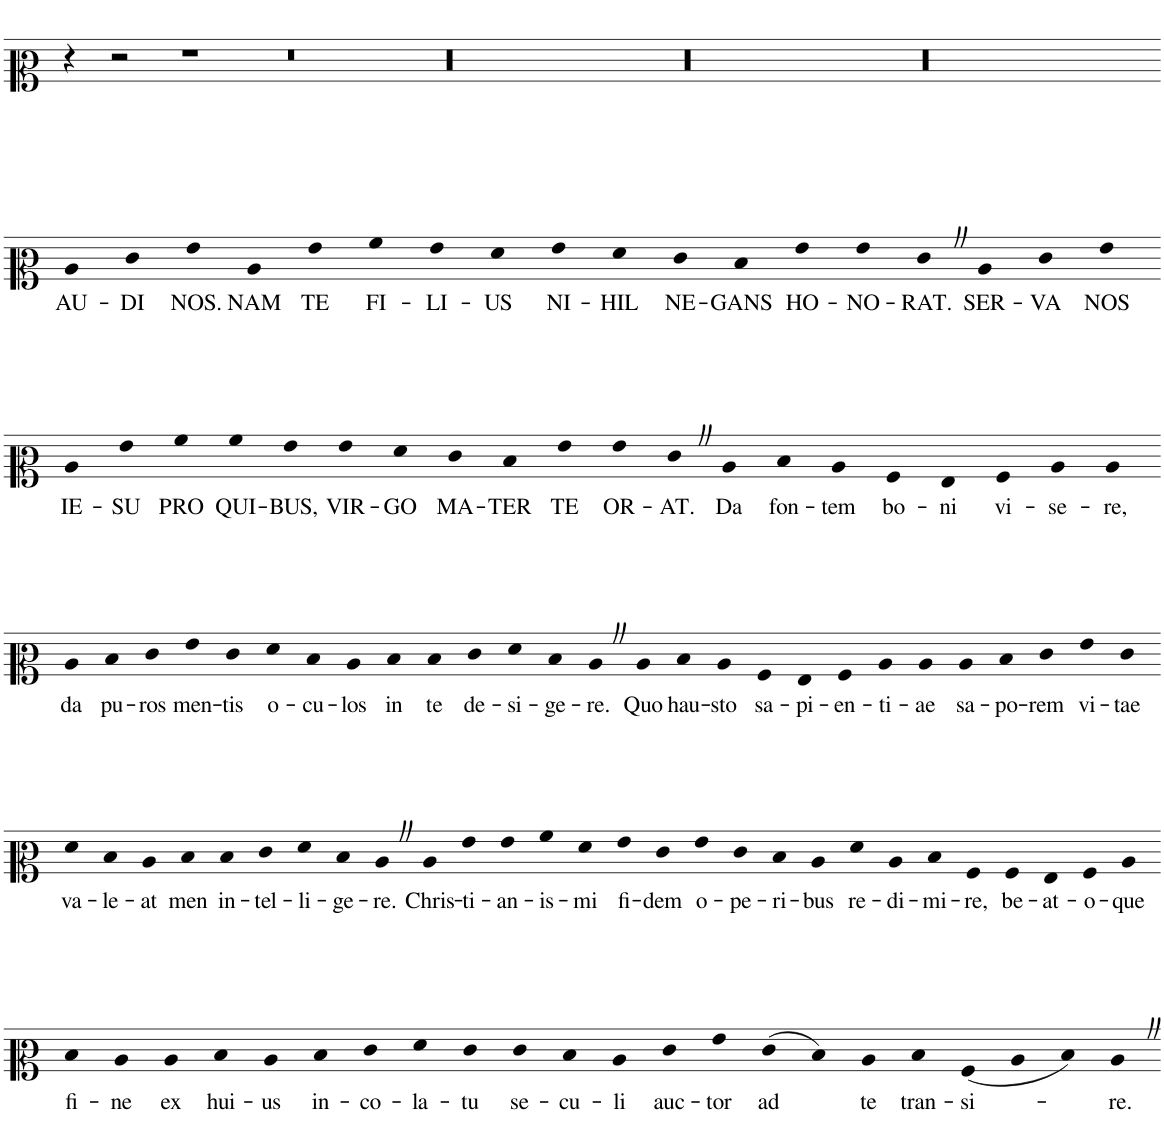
**kern	**text
*part1	*part1
*staff1	*staff1
*I"Piano	*
*I'Pno.	*
!!LO:PB:g=z
*clefC2	*
*k[]	*
*M63/4	*
=20	=20
4r	.
2r	.
1r	.
0r	.
00r	.
00r	.
00r	.
!!LO:LB:g=z
=21-	=21-
!	!LO:LY:b
4c	AU-
!	!LO:LY:b
4e	-DI
!	!LO:LY:b
4g	NOS.
!	!LO:LY:b
4c	NAM
!	!LO:LY:b
4g	TE
!	!LO:LY:b
4a	FI-
!	!LO:LY:b
4g	-LI-
!	!LO:LY:b
4f	-US
!	!LO:LY:b
4g	NI-
!	!LO:LY:b
4f	-HIL
!	!LO:LY:b
4e	NE-
!	!LO:LY:b
4d	-GANS
!	!LO:LY:b
4g	HO-
!	!LO:LY:b
4g	-NO-
!	!LO:LY:b
4eZ	-RAT.
!	!LO:LY:b
4c	SER-
!	!LO:LY:b
4e	-VA
!	!LO:LY:b
4g	NOS
!!LO:LB:g=z
=22-	=22-
!	!LO:LY:b
4c	IE-
!	!LO:LY:b
4g	-SU
!	!LO:LY:b
4a	PRO
!	!LO:LY:b
4a	QUI-
!	!LO:LY:b
4g	-BUS,
!	!LO:LY:b
4g	VIR-
!	!LO:LY:b
4f	-GO
!	!LO:LY:b
4e	MA-
!	!LO:LY:b
4d	-TER
!	!LO:LY:b
4g	TE
!	!LO:LY:b
4g	OR-
!	!LO:LY:b
4eZ	-AT.
!	!LO:LY:b
4c	Da
!	!LO:LY:b
4d	fon-
!	!LO:LY:b
4c	-tem
!	!LO:LY:b
4A	bo-
!	!LO:LY:b
4G	-ni
!	!LO:LY:b
4A	vi-
!	!LO:LY:b
4c	-se-
!	!LO:LY:b
4c	-re,
!!LO:LB:g=z
=23-	=23-
!	!LO:LY:b
4c	da
!	!LO:LY:b
4d	pu-
!	!LO:LY:b
4e	-ros
!	!LO:LY:b
4g	men-
!	!LO:LY:b
4e	-tis
!	!LO:LY:b
4f	o-
!	!LO:LY:b
4d	-cu-
!	!LO:LY:b
4c	-los
!	!LO:LY:b
4d	in
!	!LO:LY:b
4d	te
!	!LO:LY:b
4e	de-
!	!LO:LY:b
4f	-si-
!	!LO:LY:b
4d	-ge-
!	!LO:LY:b
4cZ	-re.
!	!LO:LY:b
4c	Quo
!	!LO:LY:b
4d	hau-
!	!LO:LY:b
4c	-sto
!	!LO:LY:b
4A	sa-
!	!LO:LY:b
4G	-pi-
!	!LO:LY:b
4A	-en-
!	!LO:LY:b
4c	-ti-
!	!LO:LY:b
4c	-ae
!	!LO:LY:b
4c	sa-
!	!LO:LY:b
4d	-po-
!	!LO:LY:b
4e	-rem
!	!LO:LY:b
4g	vi-
!	!LO:LY:b
4e	-tae
!!LO:LB:g=z
=24-	=24-
!	!LO:LY:b
4f	va-
!	!LO:LY:b
4d	-le-
!	!LO:LY:b
4c	-at
!	!LO:LY:b
4d	men
!	!LO:LY:b
4d	in-
!	!LO:LY:b
4e	-tel-
!	!LO:LY:b
4f	-li-
!	!LO:LY:b
4d	-ge-
!	!LO:LY:b
4cZ	-re.
!	!LO:LY:b
4c	Chris-
!	!LO:LY:b
4g	-ti-
!	!LO:LY:b
4g	-an-
!	!LO:LY:b
4a	-is-
!	!LO:LY:b
4f	-mi
!	!LO:LY:b
4g	fi-
!	!LO:LY:b
4e	-dem
!	!LO:LY:b
4g	o-
!	!LO:LY:b
4e	-pe-
!	!LO:LY:b
4d	-ri-
!	!LO:LY:b
4c	-bus
!	!LO:LY:b
4f	re-
!	!LO:LY:b
4c	-di-
!	!LO:LY:b
4d	-mi-
!	!LO:LY:b
4A	-re,
!	!LO:LY:b
4A	be-
!	!LO:LY:b
4G	-at-
!	!LO:LY:b
4A	-o-
!	!LO:LY:b
4c	-que
!!LO:LB:g=z
=25-	=25-
!	!LO:LY:b
4d	fi-
!	!LO:LY:b
4c	-ne
!	!LO:LY:b
4c	ex
!	!LO:LY:b
4d	hui-
!	!LO:LY:b
4c	-us
!	!LO:LY:b
4d	in-
!	!LO:LY:b
4e	-co-
!	!LO:LY:b
4f	-la-
!	!LO:LY:b
4e	-tu
!	!LO:LY:b
4e	se-
!	!LO:LY:b
4d	-cu-
!	!LO:LY:b
4c	-li
!	!LO:LY:b
4e	auc-
!	!LO:LY:b
4g	-tor
!	!LO:LY:b
(4e	ad
4d)	.
!	!LO:LY:b
4c	te
!	!LO:LY:b
4d	tran-
!	!LO:LY:b
(4A	-si-
4c	.
4d)	.
!	!LO:LY:b
4cZ	-re.
=-	=-
*-	*-
